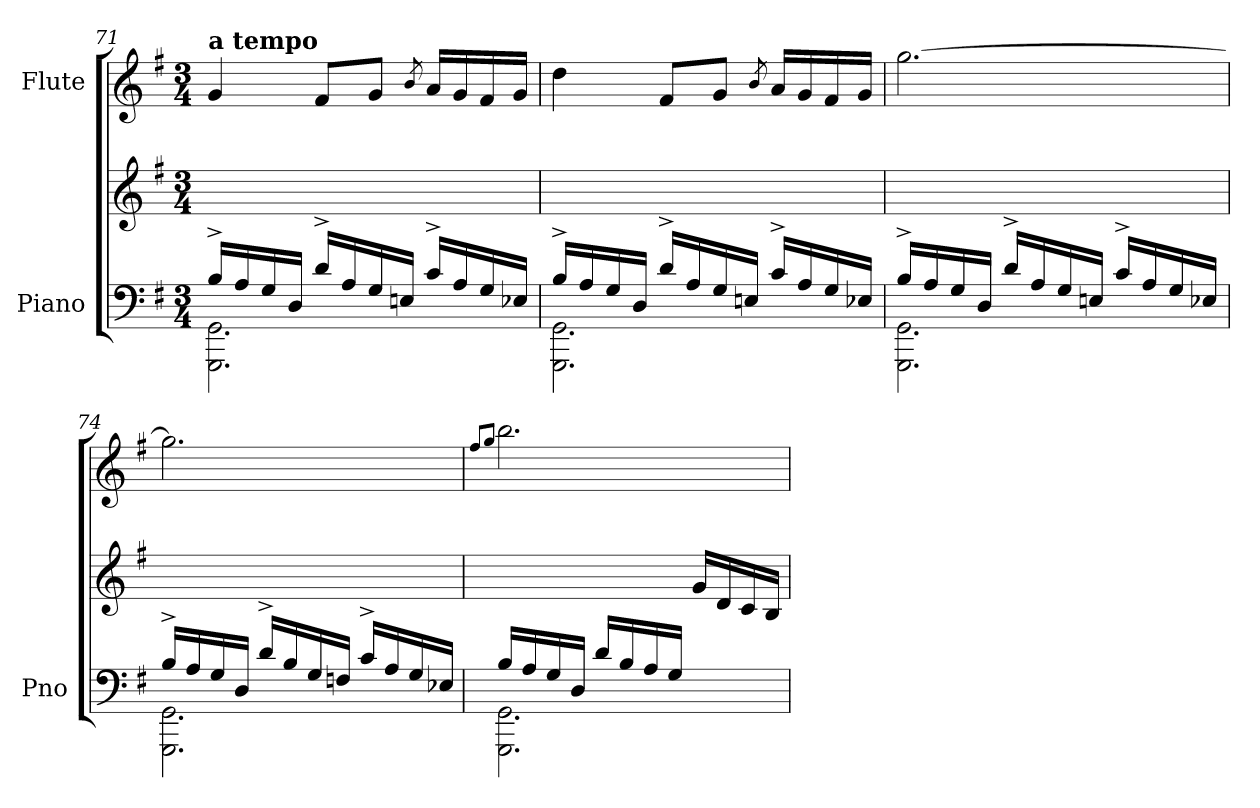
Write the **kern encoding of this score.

**kern	**kern	**kern
*part2	*part2	*part1
*staff3	*staff2	*staff1
*I"Piano	*	*I"Flute
*I'Pno	*	*
!!LO:LB:g=z
*clefF4	*clefG2	*clefG2
*k[f#]	*k[f#]	*k[f#]
*G:	*G:	*G:
*M3/4	*M3/4	*M3/4
*MM66	*MM66	*MM66
=71	=71	=71
*^	*	*
!	!	!	!LO:TX:a:B:t=a tempo
16B^/LL	2.GGG\ 2.GG\	2.ryy	4g/
16A/	.	.	.
16G/	.	.	.
16D/JJ	.	.	.
16d^/LL	.	.	8f#/L
16A/	.	.	.
16G/	.	.	8g/J
16Eni/JJ	.	.	.
.	.	.	8qb/
16c^/LL	.	.	16a/LL
16A/	.	.	16g/
16G/	.	.	16f#/
16E-X/JJ	.	.	16g/JJ
=72	=72	=72	=72
16B^/LL	2.GGG\ 2.GG\	2.ryy	4dd\
16A/	.	.	.
16G/	.	.	.
16D/JJ	.	.	.
16d^/LL	.	.	8f#/L
16A/	.	.	.
16G/	.	.	8g/J
16Eni/JJ	.	.	.
.	.	.	8qb/
16c^/LL	.	.	16a/LL
16A/	.	.	16g/
16G/	.	.	16f#/
16E-X/JJ	.	.	16g/JJ
=73	=73	=73	=73
16B^/LL	2.GGG\ 2.GG\	2.ryy	[2.gg\
16A/	.	.	.
16G/	.	.	.
16D/JJ	.	.	.
16d^/LL	.	.	.
16A/	.	.	.
16G/	.	.	.
16Eni/JJ	.	.	.
16c^/LL	.	.	.
16A/	.	.	.
16G/	.	.	.
16E-X/JJ	.	.	.
!!LO:LB:g=z
=74	=74	=74	=74
16B^/LL	2.GGG\ 2.GG\	2.ryy	2.gg\]
16A/	.	.	.
16G/	.	.	.
16D/JJ	.	.	.
16d^/LL	.	.	.
16B/	.	.	.
16G/	.	.	.
16Fn/JJ	.	.	.
16c^/LL	.	.	.
16A/	.	.	.
16G/	.	.	.
16E-X/JJ	.	.	.
=75	=75	=75	=75
.	.	.	8qff#/L
.	.	.	8qgg/J
16B/LL	2.GGG\ 2.GG\	2ryy	2.bb\
16A/	.	.	.
16G/	.	.	.
16D/JJ	.	.	.
16d/LL	.	.	.
16B/	.	.	.
16A/	.	.	.
16G/JJ	.	.	.
4ryy	.	16g/LL	.
.	.	16d/	.
.	.	16c/	.
.	.	16B/JJ	.
*v	*v	*	*
=	=	=
*-	*-	*-
